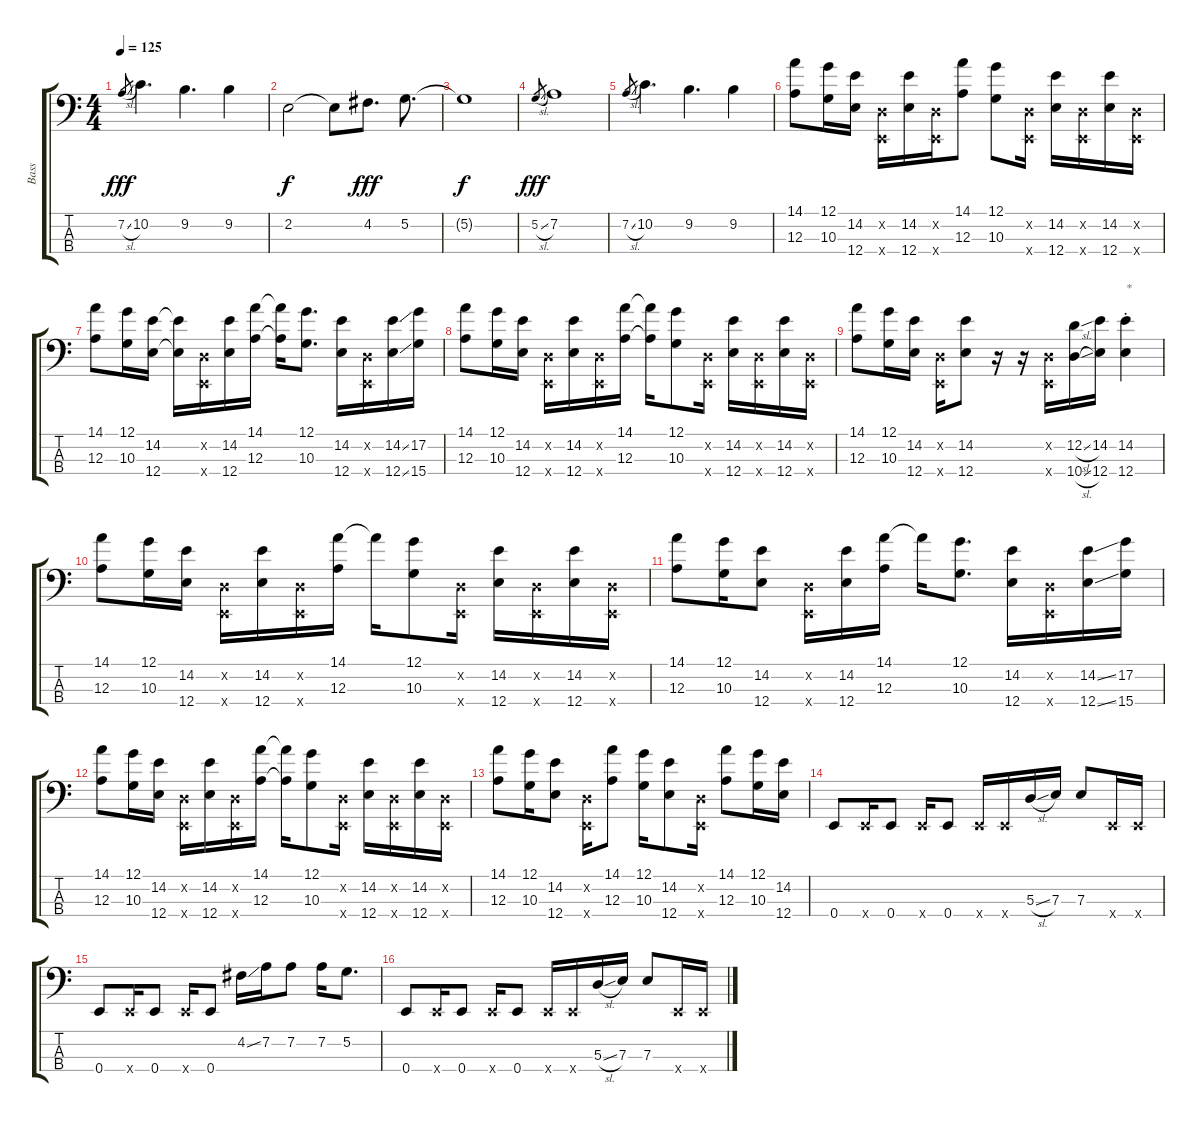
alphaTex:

\track ("Bass" "Bass") {instrument electricguitarclean}
\staff {score tabs}
\tuning (G2 D2 A1 E1) {hide}
\ts (4 4)
\tempo 125
\clef f4
\ks c
7.2{sl}.8{gr dy fff} 10.2.4{d} 9.2.4{d} 9.2.4 |
2.2.2{dy f} 2.2{t}.8 4.2.8{d dy fff} 5.2.8{d} |
5.2{t}.1{dy f} |
5.2{sl}.8{gr dy fff} 7.2.1 |
7.2{sl}.8{gr} 10.2.4{d} 9.2.4{d} 9.2.4 |
(14.1 12.3).8{balance 16} (12.1 10.3).16 (14.2 12.4).16 (0.2{x} 0.4{x}).16{balance 0} (14.2 12.4).16 (0.2{x} 0.4{x}).16 (14.1 12.3).8 (12.1 10.3).8 (0.2{x} 0.4{x}).16 (14.2 12.4).16{balance 16} (0.2{x} 0.4{x}).16 (14.2 12.4).16 (0.2{x} 0.4{x}).16 |
(14.1 12.3).8 (12.1 10.3).16 (14.2 12.4).16 (14.2{t} 12.4{t}).16{balance 0} (0.2{x} 0.4{x}).16 (14.2 12.4).16 (14.1 12.3).16 (14.1{t} 12.3{t}).16{balance 16} (12.1 10.3).8{d} (14.2 12.4).16{balance 0} (0.2{x} 0.4{x}).16 (14.2{ss} 12.4{ss}).16 (17.2 15.4).16 |
(14.1 12.3).8{balance 16} (12.1 10.3).16 (14.2 12.4).16 (0.2{x} 0.4{x}).16 (14.2 12.4).16 (0.2{x} 0.4{x}).16 (14.1 12.3).16 (14.1{t} 12.3{t}).16{balance 0} (12.1 10.3).8 (0.2{x} 0.4{x}).16 (14.2 12.4).16 (0.2{x} 0.4{x}).16 (14.2 12.4).16 (0.2{x} 0.4{x}).16 |
(14.1 12.3).8{balance 16} (12.1 10.3).16 (14.2 12.4).16 (0.2{x} 0.4{x}).16{balance 0} (14.2 12.4).8 r.16 r.16{balance 16} (0.2{x} 0.4{x}).16 (12.2{sl} 10.4{sl}).16 (14.2 12.4).16 (14.2{st} 12.4{st}).4{txt "*"} |
(14.1 12.3).8{balance 0} (12.1 10.3).16 (14.2 12.4).16 (0.2{x} 0.4{x}).16{balance 16} (14.2 12.4).16 (0.2{x} 0.4{x}).16 (14.1 12.3).16 14.1{t}.16{balance 0} (12.1 10.3).8 (0.2{x} 0.4{x}).16 (14.2 12.4).16 (0.2{x} 0.4{x}).16 (14.2 12.4).16 (0.2{x} 0.4{x}).16 |
(14.1 12.3).8{balance 16} (12.1 10.3).16 (14.2 12.4).8 (0.2{x} 0.4{x}).16 (14.2 12.4).16 (14.1 12.3).16 14.1{t}.16{balance 0} (12.1 10.3).8{d} (14.2 12.4).16{balance 16} (0.2{x} 0.4{x}).16 (14.2{ss} 12.4{ss}).16 (17.2 15.4).16 |
(14.1 12.3).8{balance 0} (12.1 10.3).16 (14.2 12.4).16 (0.2{x} 0.4{x}).16 (14.2 12.4).16 (0.2{x} 0.4{x}).16 (14.1 12.3).16 (14.1{t} 12.3{t}).16{balance 16} (12.1 10.3).8 (0.2{x} 0.4{x}).16 (14.2 12.4).16 (0.2{x} 0.4{x}).16 (14.2 12.4).16 (0.2{x} 0.4{x}).16 |
(14.1 12.3).8{balance 0} (12.1 10.3).16 (14.2 12.4).8 (0.2{x} 0.4{x}).16 (14.1 12.3).8{balance 16} (12.1 10.3).16 (14.2 12.4).8 (0.2{x} 0.4{x}).16 (14.1 12.3).8{balance 0} (12.1 10.3).16 (14.2 12.4).16 |
0.4.8{balance 8} 0.4{x}.16 0.4.8 0.4{x}.16 0.4.8 0.4{x}.16 0.4{x}.16 5.3{sl}.16 7.3.16 7.3.8 0.4{x}.16 0.4{x}.16 |
0.4.8 0.4{x}.16 0.4.8 0.4{x}.16 0.4.8 4.2{ss}.16 7.2.16 7.2.8 7.2.16 5.2.8{d} |
0.4.8 0.4{x}.16 0.4.8 0.4{x}.16 0.4.8 0.4{x}.16 0.4{x}.16 5.3{sl}.16 7.3.16 7.3.8 0.4{x}.16 0.4{x}.16
